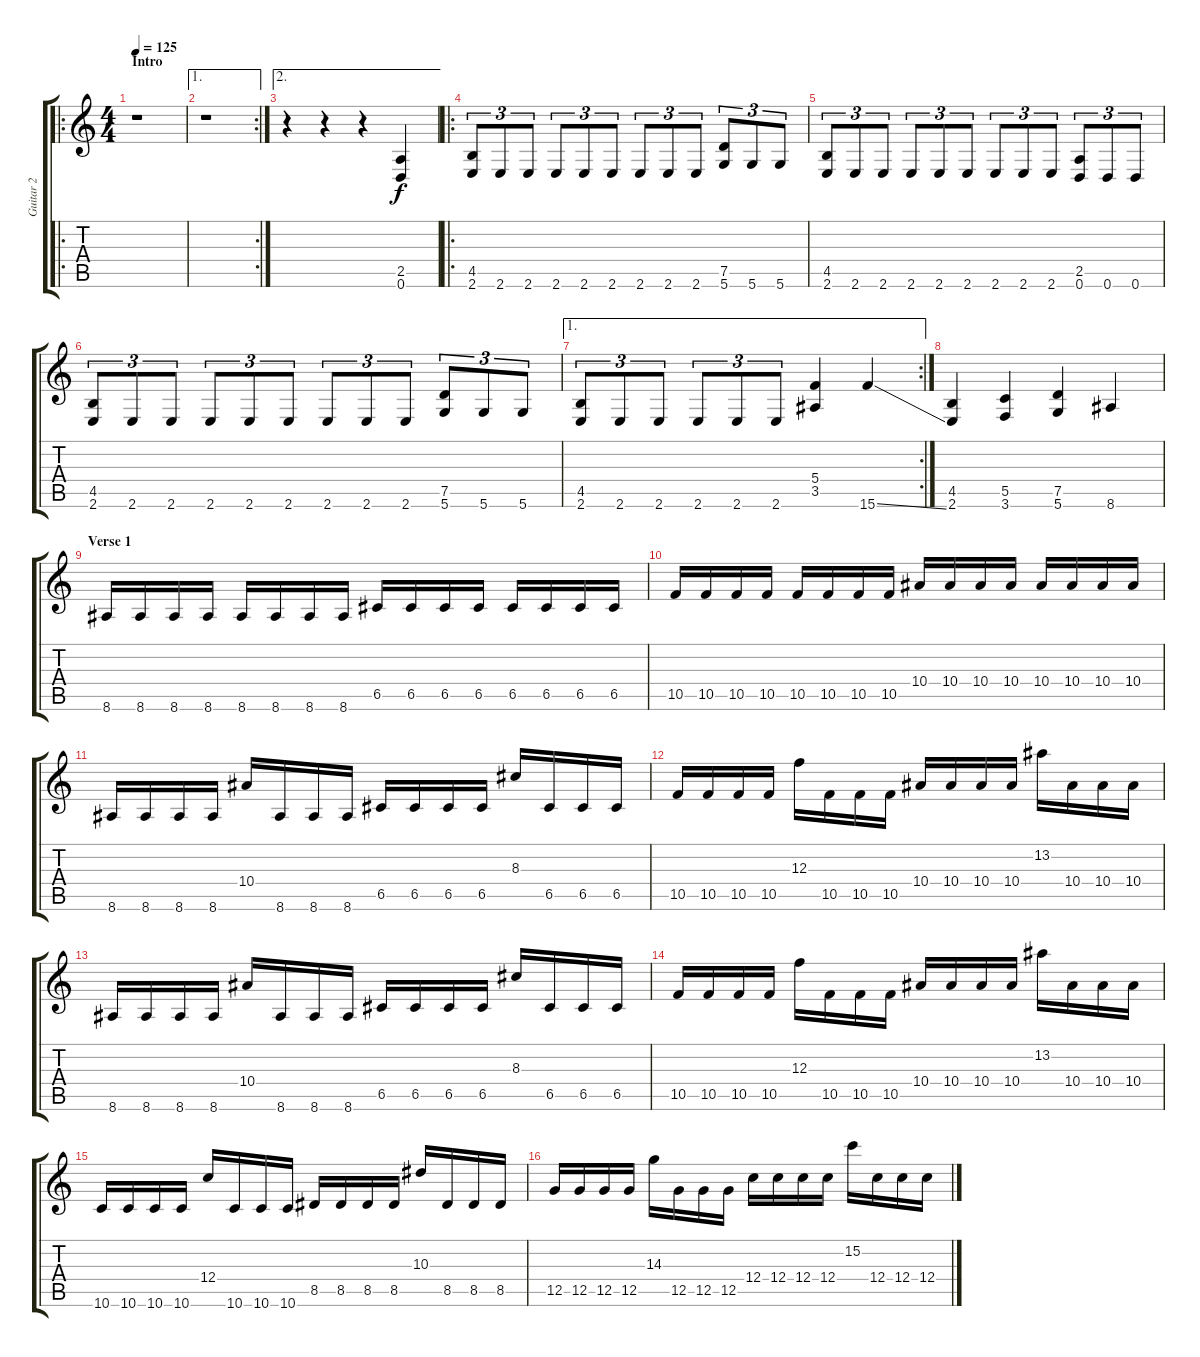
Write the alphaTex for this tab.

\track ("Guitar 2" "Guitar 2") {instrument distortionguitar}
\staff {score tabs}
\tuning (D4 A3 F3 C3 G2 D2) {hide}
\ro
\ts (4 4)
\section ("" "Intro")
\tempo 125
\clef g2
\ks c
r.1{dy f instrument distortionguitar} |
\ae 1
\rc 2
r.1 |
\ae 2
r.4 r.4 r.4 (2.5 0.6).4{volume 16 balance 4} |
\ro
(4.5 2.6).8{tu (3 2) volume 13 balance 0} 2.6.8{tu (3 2)} 2.6.8{tu (3 2)} 2.6.8{tu (3 2)} 2.6.8{tu (3 2)} 2.6.8{tu (3 2)} 2.6.8{tu (3 2)} 2.6.8{tu (3 2)} 2.6.8{tu (3 2)} (7.5 5.6).8{tu (3 2)} 5.6.8{tu (3 2)} 5.6.8{tu (3 2)} |
(4.5 2.6).8{tu (3 2)} 2.6.8{tu (3 2)} 2.6.8{tu (3 2)} 2.6.8{tu (3 2)} 2.6.8{tu (3 2)} 2.6.8{tu (3 2)} 2.6.8{tu (3 2)} 2.6.8{tu (3 2)} 2.6.8{tu (3 2)} (2.5 0.6).8{tu (3 2)} 0.6.8{tu (3 2)} 0.6.8{tu (3 2)} |
(4.5 2.6).8{tu (3 2)} 2.6.8{tu (3 2)} 2.6.8{tu (3 2)} 2.6.8{tu (3 2)} 2.6.8{tu (3 2)} 2.6.8{tu (3 2)} 2.6.8{tu (3 2)} 2.6.8{tu (3 2)} 2.6.8{tu (3 2)} (7.5 5.6).8{tu (3 2)} 5.6.8{tu (3 2)} 5.6.8{tu (3 2)} |
\ae 1
\rc 2
(4.5 2.6).8{tu (3 2)} 2.6.8{tu (3 2)} 2.6.8{tu (3 2)} 2.6.8{tu (3 2)} 2.6.8{tu (3 2)} 2.6.8{tu (3 2)} (5.4 3.5).4 15.6{ss}.4 |
(4.5 2.6).4 (5.5 3.6).4 (7.5 5.6).4 8.6.4 |
\section ("" "Verse 1")
8.6.16 8.6.16 8.6.16 8.6.16 8.6.16 8.6.16 8.6.16 8.6.16 6.5.16 6.5.16 6.5.16 6.5.16 6.5.16 6.5.16 6.5.16 6.5.16 |
10.5.16 10.5.16 10.5.16 10.5.16 10.5.16 10.5.16 10.5.16 10.5.16 10.4.16 10.4.16 10.4.16 10.4.16 10.4.16 10.4.16 10.4.16 10.4.16 |
8.6.16 8.6.16 8.6.16 8.6.16 10.4.16 8.6.16 8.6.16 8.6.16 6.5.16 6.5.16 6.5.16 6.5.16 8.3.16 6.5.16 6.5.16 6.5.16 |
10.5.16 10.5.16 10.5.16 10.5.16 12.3.16 10.5.16 10.5.16 10.5.16 10.4.16 10.4.16 10.4.16 10.4.16 13.2.16 10.4.16 10.4.16 10.4.16 |
8.6.16 8.6.16 8.6.16 8.6.16 10.4.16 8.6.16 8.6.16 8.6.16 6.5.16 6.5.16 6.5.16 6.5.16 8.3.16 6.5.16 6.5.16 6.5.16 |
10.5.16 10.5.16 10.5.16 10.5.16 12.3.16 10.5.16 10.5.16 10.5.16 10.4.16 10.4.16 10.4.16 10.4.16 13.2.16 10.4.16 10.4.16 10.4.16 |
10.6.16 10.6.16 10.6.16 10.6.16 12.4.16 10.6.16 10.6.16 10.6.16 8.5.16 8.5.16 8.5.16 8.5.16 10.3.16 8.5.16 8.5.16 8.5.16 |
12.5.16 12.5.16 12.5.16 12.5.16 14.3.16 12.5.16 12.5.16 12.5.16 12.4.16 12.4.16 12.4.16 12.4.16 15.2.16 12.4.16 12.4.16 12.4.16
